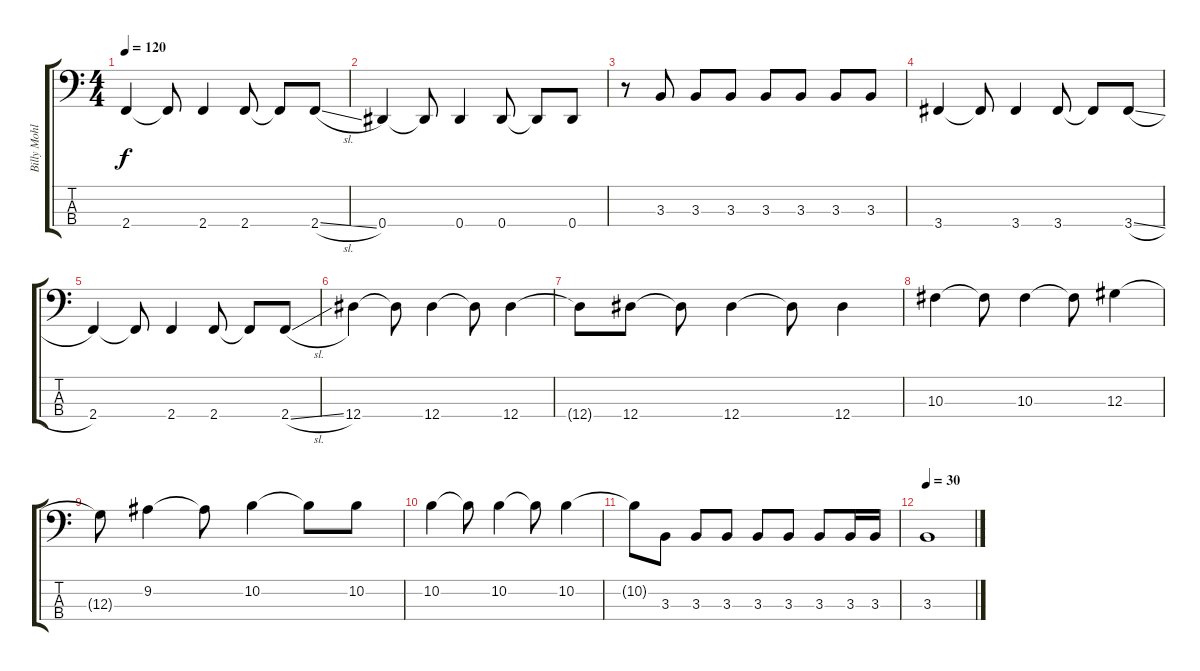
\track ("Billy Mohler (Bass)" "Billy Mohl") {instrument electricbassfinger}
\staff {score tabs}
\tuning (Gb2 Db2 Ab1 Eb1) {hide}
\ts (4 4)
\tempo 120
\clef f4
\ks c
2.4.4{dy f} 2.4{t}.8 2.4.4 2.4.8 2.4{t}.8 2.4{sl}.8 |
0.4.4 0.4{t}.8 0.4.4 0.4.8 0.4{t}.8 0.4.8 |
r.8 3.3.8 3.3.8 3.3.8 3.3.8 3.3.8 3.3.8 3.3.8 |
3.4.4 3.4{t}.8 3.4.4 3.4.8 3.4{t}.8 3.4{sl}.8 |
2.4.4 2.4{t}.8 2.4.4 2.4.8 2.4{t}.8 2.4{sl}.8 |
12.4.4 12.4{t}.8 12.4.4 12.4{t}.8 12.4.4 |
12.4{t}.8 12.4.8 12.4{t}.8 12.4.4 12.4{t}.8 12.4.4 |
10.3.4 10.3{t}.8 10.3.4 10.3{t}.8 12.3.4 |
12.3{t}.8 9.2.4 9.2{t}.8 10.2.4 10.2{t}.8 10.2.8 |
10.2.4 10.2{t}.8 10.2.4 10.2{t}.8 10.2.4 |
10.2{t}.8 3.3.8 3.3.8 3.3.8 3.3.8 3.3.8 3.3.8 3.3.16 3.3.16 |
\tempo 30
3.3.1
